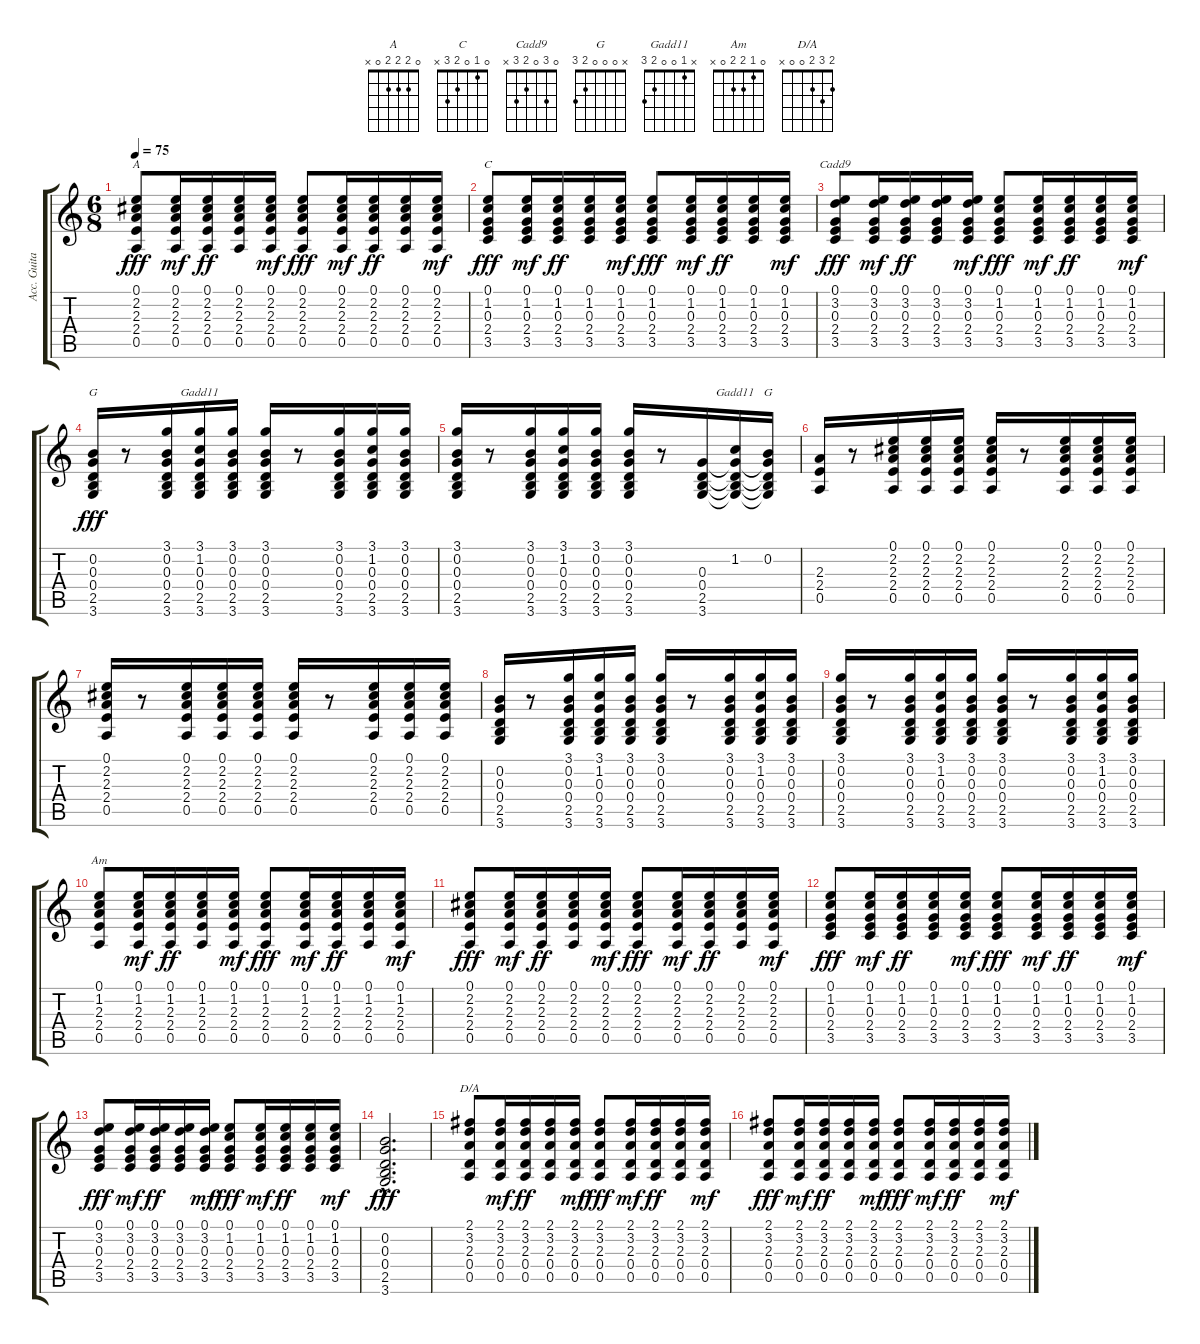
\track ("Acc. Guitar (Left)" "Acc. Guita") {instrument acousticguitarsteel}
\staff {score tabs}
\tuning (E4 B3 G3 D3 A2 E2) {hide}
\chord ("A" 0 2 2 2 0 x)
\chord ("C" 0 1 0 2 3 x)
\chord ("Cadd9" 0 3 0 2 3 x)
\chord ("G" 3 0 0 0 2 3)
\chord ("Gadd11" 3 1 0 0 2 3)
\chord ("Gadd11" x 1 0 0 2 3)
\chord ("G" x 0 0 0 2 3)
\chord ("Am" 0 1 2 2 0 x)
\chord ("D/A" 2 3 2 0 0 x)
\ts (6 8)
\tempo 75
\clef g2
\ks c
(0.1 2.2 2.3 2.4 0.5).8{ch "A" dy fff} (0.1 2.2 2.3 2.4 0.5).16{dy mf} (0.1 2.2 2.3 2.4 0.5).16{dy ff} (0.1 2.2 2.3 2.4 0.5).16 (0.1 2.2 2.3 2.4 0.5).16{dy mf} (0.1 2.2 2.3 2.4 0.5).8{dy fff} (0.1 2.2 2.3 2.4 0.5).16{dy mf} (0.1 2.2 2.3 2.4 0.5).16{dy ff} (0.1 2.2 2.3 2.4 0.5).16 (0.1 2.2 2.3 2.4 0.5).16{dy mf} |
(0.1 1.2 0.3 2.4 3.5).8{ch "C" dy fff} (0.1 1.2 0.3 2.4 3.5).16{dy mf} (0.1 1.2 0.3 2.4 3.5).16{dy ff} (0.1 1.2 0.3 2.4 3.5).16 (0.1 1.2 0.3 2.4 3.5).16{dy mf} (0.1 1.2 0.3 2.4 3.5).8{dy fff} (0.1 1.2 0.3 2.4 3.5).16{dy mf} (0.1 1.2 0.3 2.4 3.5).16{dy ff} (0.1 1.2 0.3 2.4 3.5).16 (0.1 1.2 0.3 2.4 3.5).16{dy mf} |
(0.1 3.2 0.3 2.4 3.5).8{ch "Cadd9" dy fff} (0.1 3.2 0.3 2.4 3.5).16{dy mf} (0.1 3.2 0.3 2.4 3.5).16{dy ff} (0.1 3.2 0.3 2.4 3.5).16 (0.1 3.2 0.3 2.4 3.5).16{dy mf} (0.1 1.2 0.3 2.4 3.5).8{dy fff} (0.1 1.2 0.3 2.4 3.5).16{dy mf} (0.1 1.2 0.3 2.4 3.5).16{dy ff} (0.1 1.2 0.3 2.4 3.5).16 (0.1 1.2 0.3 2.4 3.5).16{dy mf} |
(0.2 0.3 0.4 2.5 3.6).16{ch "G" dy fff} r.8 (3.1 0.2 0.3 0.4 2.5 3.6).16 (3.1 1.2 0.3 0.4 2.5 3.6).16{ch "Gadd11"} (3.1 0.2 0.3 0.4 2.5 3.6).16 (3.1 0.2 0.3 0.4 2.5 3.6).16 r.8 (3.1 0.2 0.3 0.4 2.5 3.6).16 (3.1 1.2 0.3 0.4 2.5 3.6).16 (3.1 0.2 0.3 0.4 2.5 3.6).16 |
(3.1 0.2 0.3 0.4 2.5 3.6).16 r.8 (3.1 0.2 0.3 0.4 2.5 3.6).16 (3.1 1.2 0.3 0.4 2.5 3.6).16 (3.1 0.2 0.3 0.4 2.5 3.6).16 (3.1 0.2 0.3 0.4 2.5 3.6).16 r.8 (0.3 0.4 2.5 3.6).16 (1.2 0.3{t} 0.4{t} 2.5{t} 3.6{t}).16{ch "Gadd11"} (0.2 0.3{t} 0.4{t} 2.5{t} 3.6{t}).16{ch "G"} |
(2.3 2.4 0.5).16 r.8 (0.1 2.2 2.3 2.4 0.5).16 (0.1 2.2 2.3 2.4 0.5).16 (0.1 2.2 2.3 2.4 0.5).16 (0.1 2.2 2.3 2.4 0.5).16 r.8 (0.1 2.2 2.3 2.4 0.5).16 (0.1 2.2 2.3 2.4 0.5).16 (0.1 2.2 2.3 2.4 0.5).16 |
(0.1 2.2 2.3 2.4 0.5).16 r.8 (0.1 2.2 2.3 2.4 0.5).16 (0.1 2.2 2.3 2.4 0.5).16 (0.1 2.2 2.3 2.4 0.5).16 (0.1 2.2 2.3 2.4 0.5).16 r.8 (0.1 2.2 2.3 2.4 0.5).16 (0.1 2.2 2.3 2.4 0.5).16 (0.1 2.2 2.3 2.4 0.5).16 |
(0.2 0.3 0.4 2.5 3.6).16 r.8 (3.1 0.2 0.3 0.4 2.5 3.6).16 (3.1 1.2 0.3 0.4 2.5 3.6).16 (3.1 0.2 0.3 0.4 2.5 3.6).16 (3.1 0.2 0.3 0.4 2.5 3.6).16 r.8 (3.1 0.2 0.3 0.4 2.5 3.6).16 (3.1 1.2 0.3 0.4 2.5 3.6).16 (3.1 0.2 0.3 0.4 2.5 3.6).16 |
(3.1 0.2 0.3 0.4 2.5 3.6).16 r.8 (3.1 0.2 0.3 0.4 2.5 3.6).16 (3.1 1.2 0.3 0.4 2.5 3.6).16 (3.1 0.2 0.3 0.4 2.5 3.6).16 (3.1 0.2 0.3 0.4 2.5 3.6).16 r.8 (3.1 0.2 0.3 0.4 2.5 3.6).16 (3.1 1.2 0.3 0.4 2.5 3.6).16 (3.1 0.2 0.3 0.4 2.5 3.6).16 |
(0.1 1.2 2.3 2.4 0.5).8{ch "Am"} (0.1 1.2 2.3 2.4 0.5).16{dy mf} (0.1 1.2 2.3 2.4 0.5).16{dy ff} (0.1 1.2 2.3 2.4 0.5).16 (0.1 1.2 2.3 2.4 0.5).16{dy mf} (0.1 1.2 2.3 2.4 0.5).8{dy fff} (0.1 1.2 2.3 2.4 0.5).16{dy mf} (0.1 1.2 2.3 2.4 0.5).16{dy ff} (0.1 1.2 2.3 2.4 0.5).16 (0.1 1.2 2.3 2.4 0.5).16{dy mf} |
(0.1 2.2 2.3 2.4 0.5).8{dy fff} (0.1 2.2 2.3 2.4 0.5).16{dy mf} (0.1 2.2 2.3 2.4 0.5).16{dy ff} (0.1 2.2 2.3 2.4 0.5).16 (0.1 2.2 2.3 2.4 0.5).16{dy mf} (0.1 2.2 2.3 2.4 0.5).8{dy fff} (0.1 2.2 2.3 2.4 0.5).16{dy mf} (0.1 2.2 2.3 2.4 0.5).16{dy ff} (0.1 2.2 2.3 2.4 0.5).16 (0.1 2.2 2.3 2.4 0.5).16{dy mf} |
(0.1 1.2 0.3 2.4 3.5).8{dy fff} (0.1 1.2 0.3 2.4 3.5).16{dy mf} (0.1 1.2 0.3 2.4 3.5).16{dy ff} (0.1 1.2 0.3 2.4 3.5).16 (0.1 1.2 0.3 2.4 3.5).16{dy mf} (0.1 1.2 0.3 2.4 3.5).8{dy fff} (0.1 1.2 0.3 2.4 3.5).16{dy mf} (0.1 1.2 0.3 2.4 3.5).16{dy ff} (0.1 1.2 0.3 2.4 3.5).16 (0.1 1.2 0.3 2.4 3.5).16{dy mf} |
(0.1 3.2 0.3 2.4 3.5).8{dy fff} (0.1 3.2 0.3 2.4 3.5).16{dy mf} (0.1 3.2 0.3 2.4 3.5).16{dy ff} (0.1 3.2 0.3 2.4 3.5).16 (0.1 3.2 0.3 2.4 3.5).16{dy mf} (0.1 1.2 0.3 2.4 3.5).8{dy fff} (0.1 1.2 0.3 2.4 3.5).16{dy mf} (0.1 1.2 0.3 2.4 3.5).16{dy ff} (0.1 1.2 0.3 2.4 3.5).16 (0.1 1.2 0.3 2.4 3.5).16{dy mf} |
(0.2{hac} 0.3{hac} 0.4{hac} 2.5{hac} 3.6{hac}).2{d dy fff} |
(2.1 3.2 2.3 0.4 0.5).8{ch "D/A"} (2.1 3.2 2.3 0.4 0.5).16{dy mf} (2.1 3.2 2.3 0.4 0.5).16{dy ff} (2.1 3.2 2.3 0.4 0.5).16 (2.1 3.2 2.3 0.4 0.5).16{dy mf} (2.1 3.2 2.3 0.4 0.5).8{dy fff} (2.1 3.2 2.3 0.4 0.5).16{dy mf} (2.1 3.2 2.3 0.4 0.5).16{dy ff} (2.1 3.2 2.3 0.4 0.5).16 (2.1 3.2 2.3 0.4 0.5).16{dy mf} |
(2.1 3.2 2.3 0.4 0.5).8{dy fff} (2.1 3.2 2.3 0.4 0.5).16{dy mf} (2.1 3.2 2.3 0.4 0.5).16{dy ff} (2.1 3.2 2.3 0.4 0.5).16 (2.1 3.2 2.3 0.4 0.5).16{dy mf} (2.1 3.2 2.3 0.4 0.5).8{dy fff} (2.1 3.2 2.3 0.4 0.5).16{dy mf} (2.1 3.2 2.3 0.4 0.5).16{dy ff} (2.1 3.2 2.3 0.4 0.5).16 (2.1 3.2 2.3 0.4 0.5).16{dy mf}
